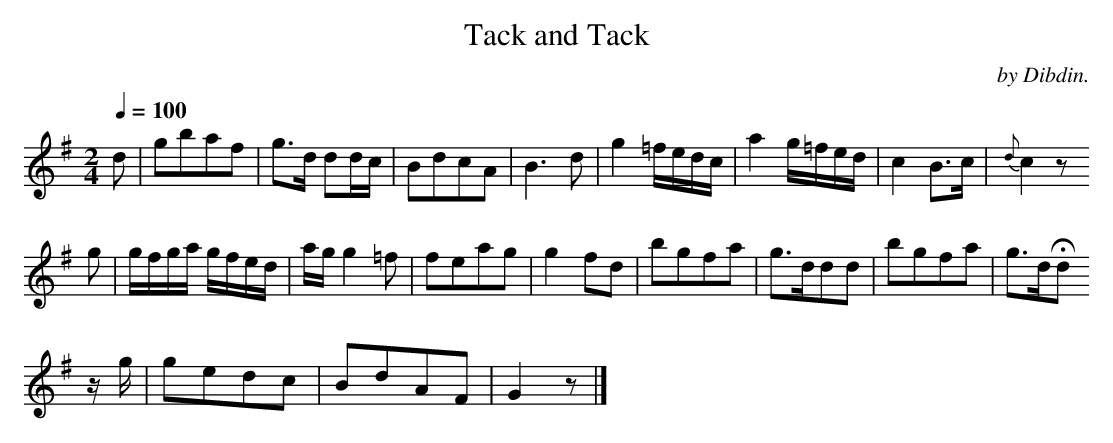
X:1
T:Tack and Tack
C:by Dibdin.
M:2/4
L:1/8
Q:1/4=100
K:G
d|gbaf      |g>d   dd/c/|BdcA|B3 d|g2 =f/e/d/c/|a2 g/=f/e/d/|c2B>c|{d}c2  z
g|g/f/g/a/ g/f/e/d/|a/g/ g2=f   |feag|g2fd|bgfa      |g>ddd       |bgfa |   g>dHd
z/g/|gedc|BdAF|G2z|]
